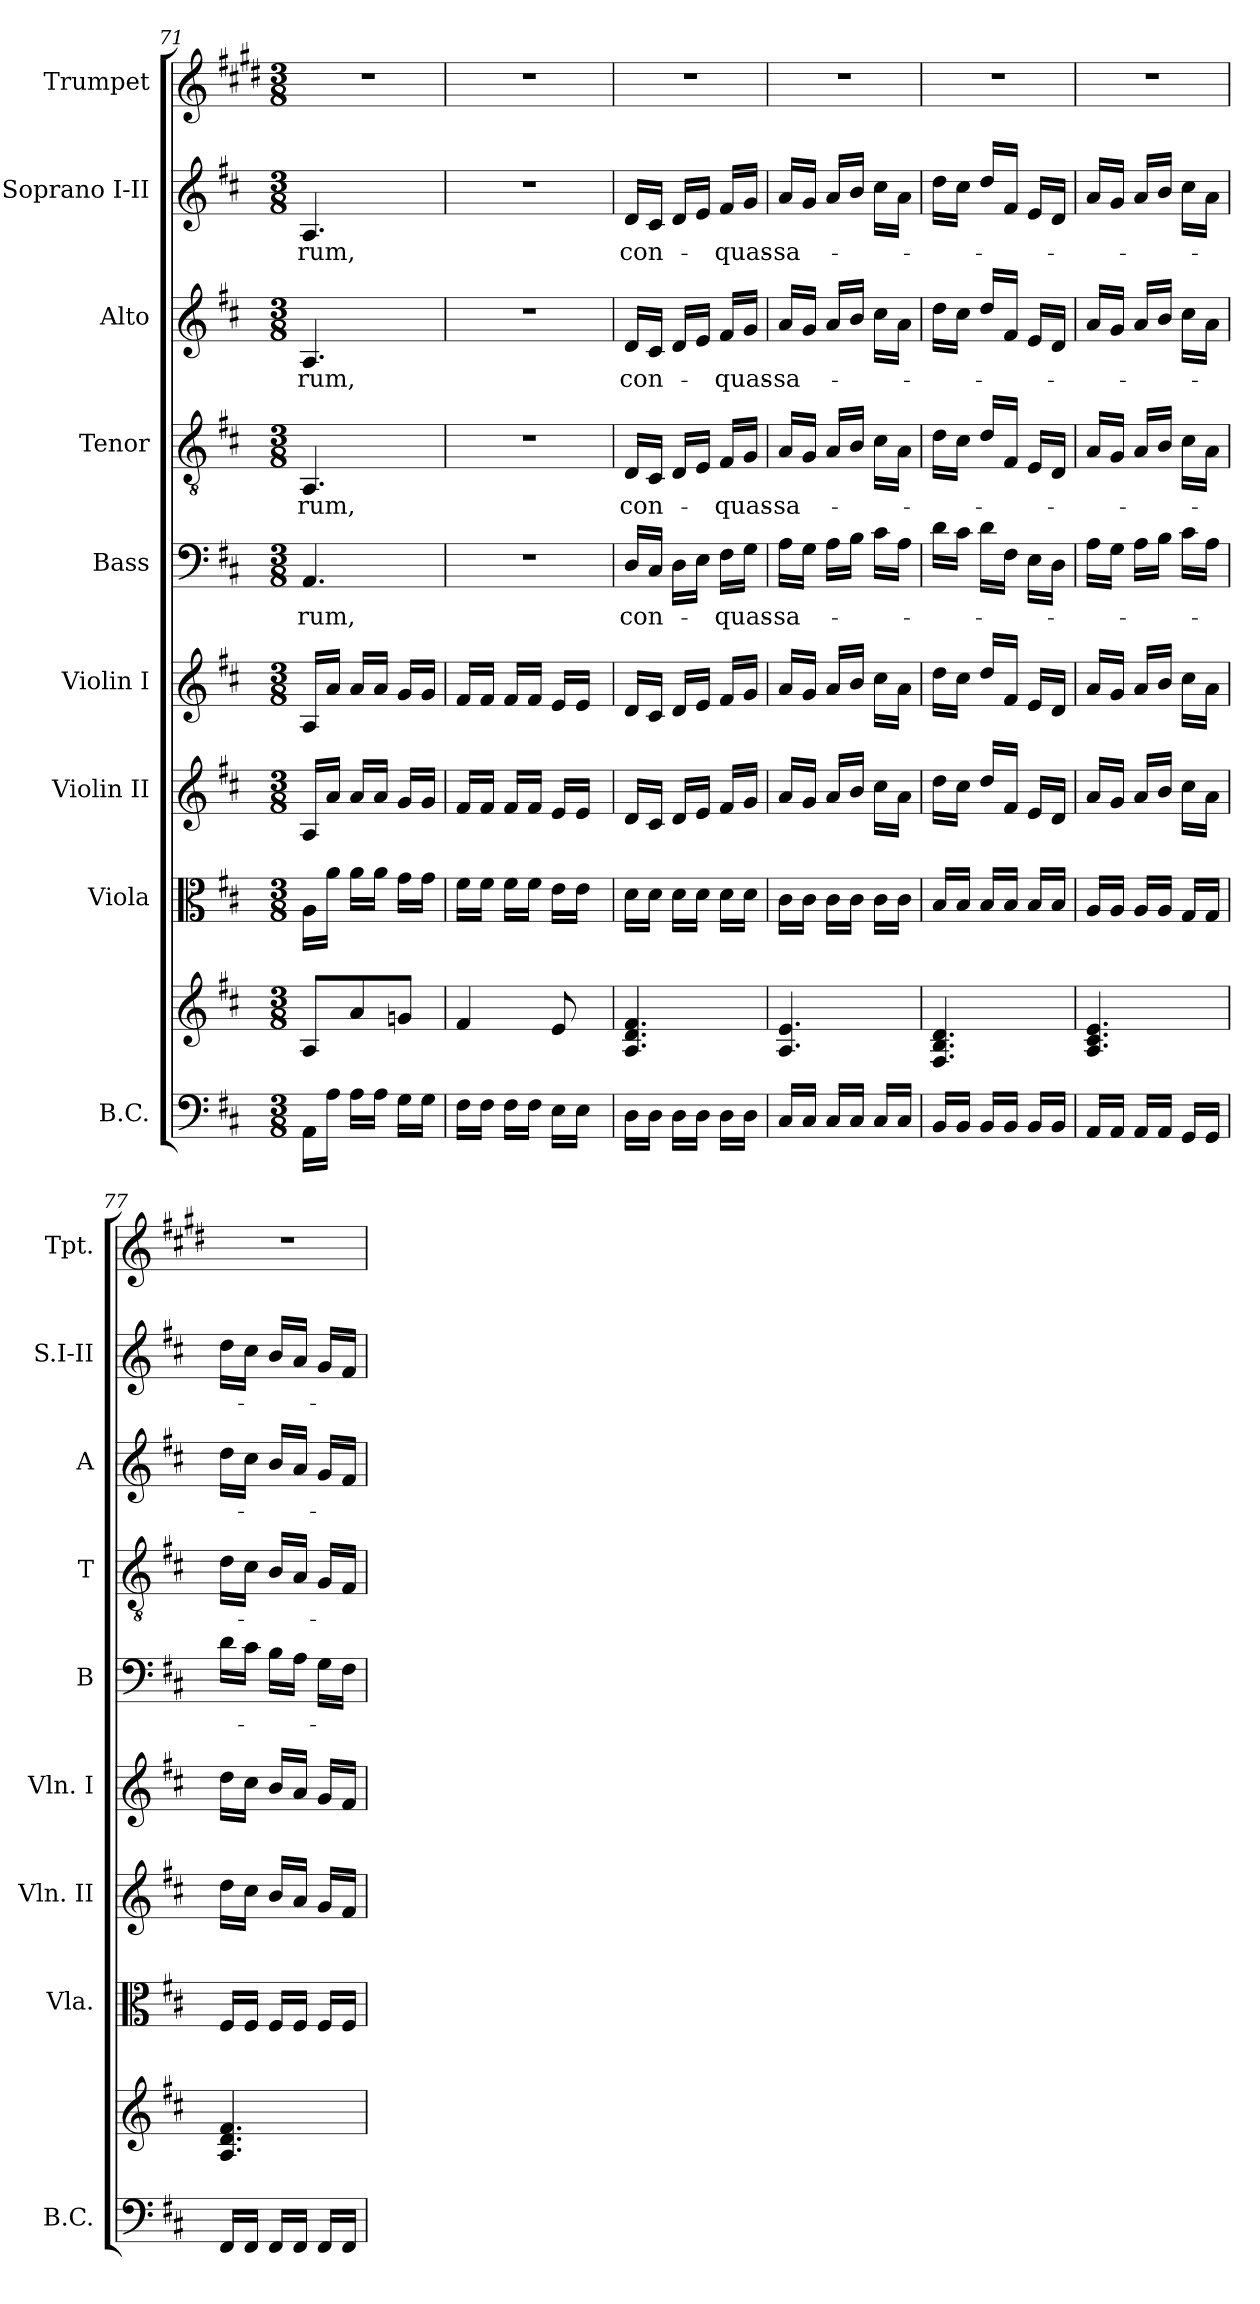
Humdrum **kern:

**kern	**kern	**kern	**kern	**kern	**kern	**text	**kern	**text	**kern	**text	**kern	**text	**kern
*part9	*part9	*part8	*part7	*part6	*part5	*part5	*part4	*part4	*part3	*part3	*part2	*part2	*part1
*staff10	*staff9	*staff8	*staff7	*staff6	*staff5	*staff5	*staff4	*staff4	*staff3	*staff3	*staff2	*staff2	*staff1
*I"B.C.	*	*I"Viola	*I"Violin II	*I"Violin I	*I"Bass	*	*I"Tenor	*	*I"Alto	*	*I"Soprano I-II	*	*I"Trumpet
*I'B.C.	*	*I'Vla.	*I'Vln. II	*I'Vln. I	*I'B	*	*I'T	*	*I'A	*	*I'S.I-II	*	*I'Tpt.
*clefF4	*clefG2	*clefC3	*clefG2	*clefG2	*clefF4	*	*clefGv2	*	*clefG2	*	*clefG2	*	*clefG2
*	*	*	*	*	*	*	*	*	*	*	*	*	*ITrd1c2
*k[f#c#]	*k[f#c#]	*k[f#c#]	*k[f#c#]	*k[f#c#]	*k[f#c#]	*	*k[f#c#]	*	*k[f#c#]	*	*k[f#c#]	*	*k[f#c#]
*D:	*D:	*D:	*D:	*D:	*D:	*	*D:	*	*D:	*	*D:	*	*D:
*M3/8	*M3/8	*M3/8	*M3/8	*M3/8	*M3/8	*	*M3/8	*	*M3/8	*	*M3/8	*	*M3/8
=71	=71	=71	=71	=71	=71	=71	=71	=71	=71	=71	=71	=71	=71
!	!	!	!	!	!	!LO:LY:b	!	!LO:LY:b	!	!LO:LY:b	!	!LO:LY:b	!
16AA\LL	8A/L	16A\LL	16A/LL	16A/LL	4.AA/	-rum,	4.AA/	-rum,	4.A/	-rum,	4.A/	-rum,	4.r
16A\JJ	.	16a\JJ	16a/JJ	16a/JJ	.	.	.	.	.	.	.	.	.
16A\LL	8a/	16a\LL	16a/LL	16a/LL	.	.	.	.	.	.	.	.	.
16A\JJ	.	16a\JJ	16a/JJ	16a/JJ	.	.	.	.	.	.	.	.	.
16G\LL	8gni/J	16g\LL	16g/LL	16g/LL	.	.	.	.	.	.	.	.	.
16G\JJ	.	16g\JJ	16g/JJ	16g/JJ	.	.	.	.	.	.	.	.	.
=72	=72	=72	=72	=72	=72	=72	=72	=72	=72	=72	=72	=72	=72
16F#\LL	4f#/	16f#\LL	16f#/LL	16f#/LL	4.r	.	4.r	.	4.r	.	4.r	.	4.r
16F#\JJ	.	16f#\JJ	16f#/JJ	16f#/JJ	.	.	.	.	.	.	.	.	.
16F#\LL	.	16f#\LL	16f#/LL	16f#/LL	.	.	.	.	.	.	.	.	.
16F#\JJ	.	16f#\JJ	16f#/JJ	16f#/JJ	.	.	.	.	.	.	.	.	.
16E\LL	8e/	16e\LL	16e/LL	16e/LL	.	.	.	.	.	.	.	.	.
16E\JJ	.	16e\JJ	16e/JJ	16e/JJ	.	.	.	.	.	.	.	.	.
=73	=73	=73	=73	=73	=73	=73	=73	=73	=73	=73	=73	=73	=73
!	!	!	!	!	!	!LO:LY:b	!	!LO:LY:b	!	!LO:LY:b	!	!LO:LY:b	!
16D\LL	4.A/ 4.d/ 4.f#/	16d\LL	16d/LL	16d/LL	16D/LL	con-	16D/LL	con-	16d/LL	con-	16d/LL	con-	4.r
16D\JJ	.	16d\JJ	16c#/JJ	16c#/JJ	16C#/JJ	.	16C#/JJ	.	16c#/JJ	.	16c#/JJ	.	.
16D\LL	.	16d\LL	16d/LL	16d/LL	16D\LL	.	16D/LL	.	16d/LL	.	16d/LL	.	.
16D\JJ	.	16d\JJ	16e/JJ	16e/JJ	16E\JJ	.	16E/JJ	.	16e/JJ	.	16e/JJ	.	.
!	!	!	!	!	!	!LO:LY:b	!	!LO:LY:b	!	!LO:LY:b	!	!LO:LY:b	!
16D\LL	.	16d\LL	16f#/LL	16f#/LL	16F#\LL	-quas-	16F#/LL	-quas-	16f#/LL	-quas-	16f#/LL	-quas-	.
16D\JJ	.	16d\JJ	16g/JJ	16g/JJ	16G\JJ	.	16G/JJ	.	16g/JJ	.	16g/JJ	.	.
=74	=74	=74	=74	=74	=74	=74	=74	=74	=74	=74	=74	=74	=74
!	!	!	!	!	!	!LO:LY:b	!	!LO:LY:b	!	!LO:LY:b	!	!LO:LY:b	!
16C#/LL	4.A/ 4.e/	16c#\LL	16a/LL	16a/LL	16A\LL	-sa-	16A/LL	-sa-	16a/LL	-sa-	16a/LL	-sa-	4.r
16C#/JJ	.	16c#\JJ	16g/JJ	16g/JJ	16G\JJ	.	16G/JJ	.	16g/JJ	.	16g/JJ	.	.
16C#/LL	.	16c#\LL	16a/LL	16a/LL	16A\LL	.	16A/LL	.	16a/LL	.	16a/LL	.	.
16C#/JJ	.	16c#\JJ	16b/JJ	16b/JJ	16B\JJ	.	16B/JJ	.	16b/JJ	.	16b/JJ	.	.
16C#/LL	.	16c#\LL	16cc#\LL	16cc#\LL	16c#\LL	.	16c#\LL	.	16cc#\LL	.	16cc#\LL	.	.
16C#/JJ	.	16c#\JJ	16a\JJ	16a\JJ	16A\JJ	.	16A\JJ	.	16a\JJ	.	16a\JJ	.	.
=75	=75	=75	=75	=75	=75	=75	=75	=75	=75	=75	=75	=75	=75
16BB/LL	4.F#/ 4.B/ 4.d/	16B/LL	16dd\LL	16dd\LL	16d\LL	.	16d\LL	.	16dd\LL	.	16dd\LL	.	4.r
16BB/JJ	.	16B/JJ	16cc#\JJ	16cc#\JJ	16c#\JJ	.	16c#\JJ	.	16cc#\JJ	.	16cc#\JJ	.	.
16BB/LL	.	16B/LL	16dd/LL	16dd/LL	16d\LL	.	16d/LL	.	16dd/LL	.	16dd/LL	.	.
16BB/JJ	.	16B/JJ	16f#/JJ	16f#/JJ	16F#\JJ	.	16F#/JJ	.	16f#/JJ	.	16f#/JJ	.	.
16BB/LL	.	16B/LL	16e/LL	16e/LL	16E\LL	.	16E/LL	.	16e/LL	.	16e/LL	.	.
16BB/JJ	.	16B/JJ	16d/JJ	16d/JJ	16D\JJ	.	16D/JJ	.	16d/JJ	.	16d/JJ	.	.
=76	=76	=76	=76	=76	=76	=76	=76	=76	=76	=76	=76	=76	=76
16AA/LL	4.A/ 4.c#/ 4.e/	16A/LL	16a/LL	16a/LL	16A\LL	.	16A/LL	.	16a/LL	.	16a/LL	.	4.r
16AA/JJ	.	16A/JJ	16g/JJ	16g/JJ	16G\JJ	.	16G/JJ	.	16g/JJ	.	16g/JJ	.	.
16AA/LL	.	16A/LL	16a/LL	16a/LL	16A\LL	.	16A/LL	.	16a/LL	.	16a/LL	.	.
16AA/JJ	.	16A/JJ	16b/JJ	16b/JJ	16B\JJ	.	16B/JJ	.	16b/JJ	.	16b/JJ	.	.
16GG/LL	.	16G/LL	16cc#\LL	16cc#\LL	16c#\LL	.	16c#\LL	.	16cc#\LL	.	16cc#\LL	.	.
16GG/JJ	.	16G/JJ	16a\JJ	16a\JJ	16A\JJ	.	16A\JJ	.	16a\JJ	.	16a\JJ	.	.
!!LO:PB:g=z
=77	=77	=77	=77	=77	=77	=77	=77	=77	=77	=77	=77	=77	=77
16FF#/LL	4.A/ 4.d/ 4.f#/	16F#/LL	16dd\LL	16dd\LL	16d\LL	.	16d\LL	.	16dd\LL	.	16dd\LL	.	4.r
16FF#/JJ	.	16F#/JJ	16cc#\JJ	16cc#\JJ	16c#\JJ	.	16c#\JJ	.	16cc#\JJ	.	16cc#\JJ	.	.
16FF#/LL	.	16F#/LL	16b/LL	16b/LL	16B\LL	.	16B/LL	.	16b/LL	.	16b/LL	.	.
16FF#/JJ	.	16F#/JJ	16a/JJ	16a/JJ	16A\JJ	.	16A/JJ	.	16a/JJ	.	16a/JJ	.	.
16FF#/LL	.	16F#/LL	16g/LL	16g/LL	16G\LL	.	16G/LL	.	16g/LL	.	16g/LL	.	.
16FF#/JJ	.	16F#/JJ	16f#/JJ	16f#/JJ	16F#\JJ	.	16F#/JJ	.	16f#/JJ	.	16f#/JJ	.	.
=	=	=	=	=	=	=	=	=	=	=	=	=	=
*-	*-	*-	*-	*-	*-	*-	*-	*-	*-	*-	*-	*-	*-
